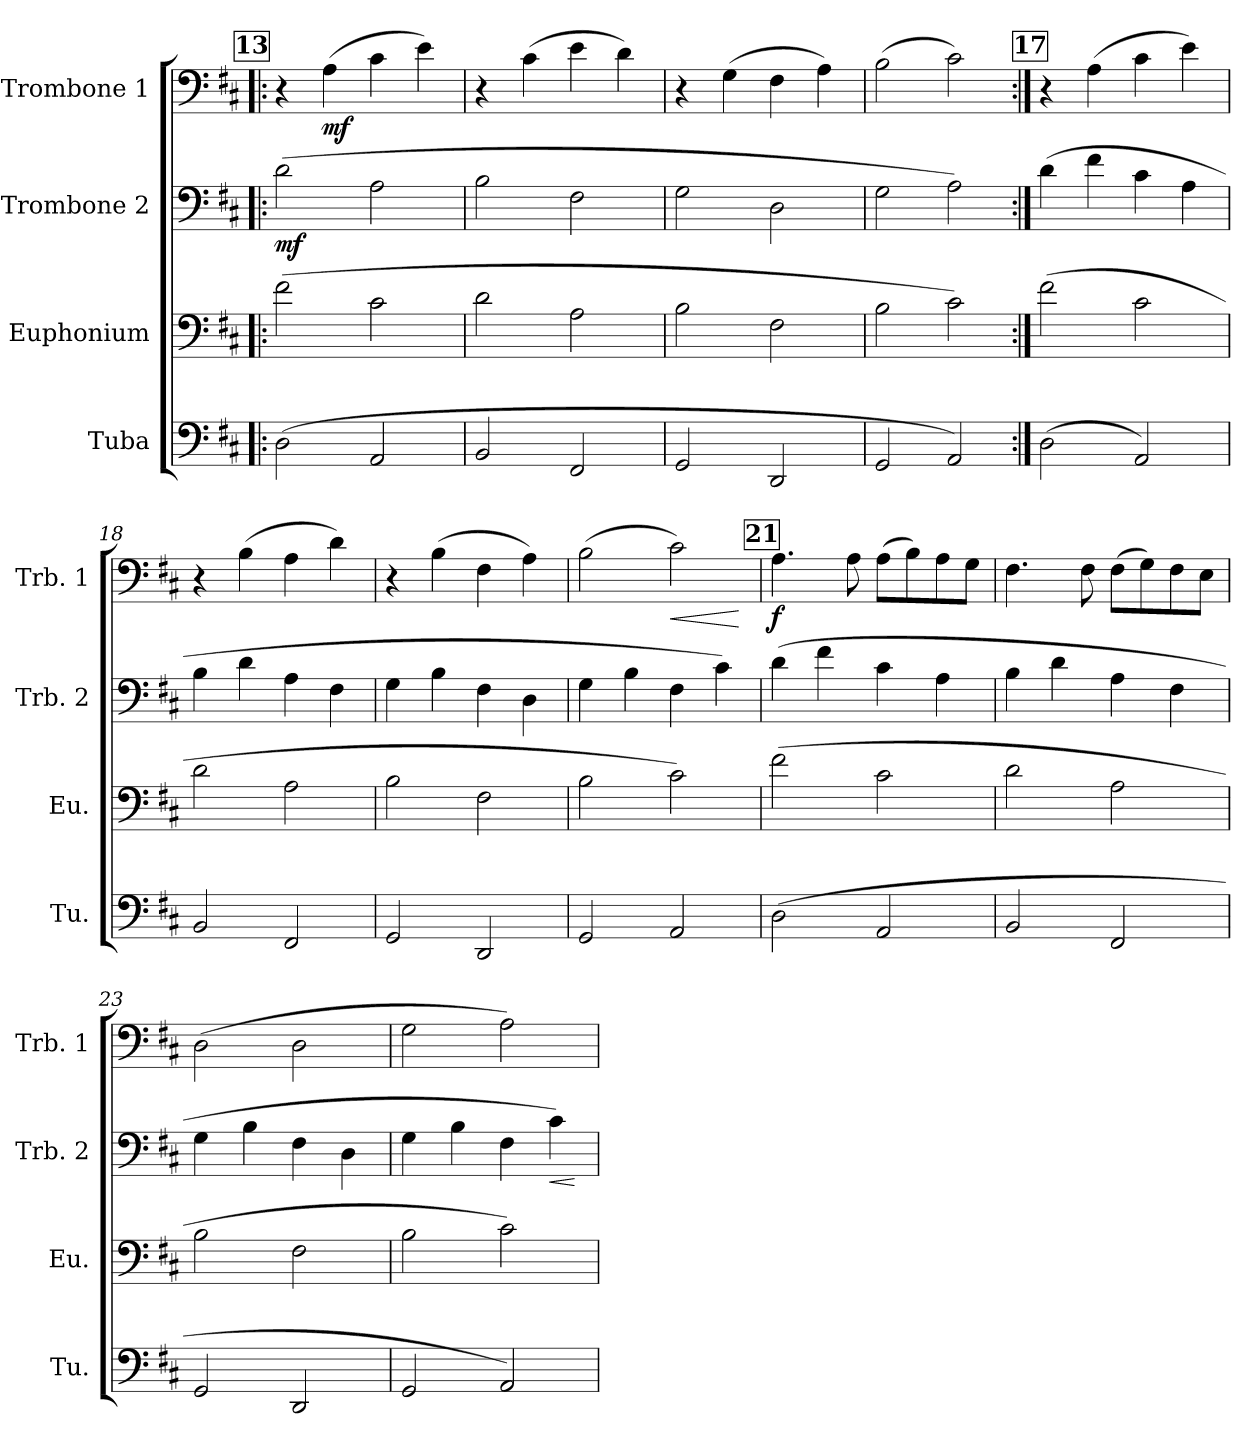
**kern	**kern	**kern	**dynam	**kern	**dynam
*part4	*part3	*part2	*part2	*part1	*part1
*staff4	*staff3	*staff2	*staff2	*staff1	*staff1
*I"Tuba	*I"Euphonium	*I"Trombone 2	*	*I"Trombone 1	*
*I'Tu.	*I'Eu.	*I'Trb. 2	*	*I'Trb. 1	*
!!LO:LB:g=z
*clefF4	*clefF4	*clefF4	*	*clefF4	*
*k[f#c#]	*k[f#c#]	*k[f#c#]	*	*k[f#c#]	*
!!LO:REH:place=s1:a:B:fs=14:t=13
=13!|:	=13!|:	=13!|:	=13!|:	=13!|:	=13!|:
!	!	!	!LO:DY:b	!	!
(2D\	(2f#\	(2d\	mf	4r	.
!	!	!	!	!	!LO:DY:b
.	.	.	.	(4A\	mf
2AA/	2c#\	2A\	.	4c#\	.
.	.	.	.	4e\)	.
=14	=14	=14	=14	=14	=14
2BB/	2d\	2B\	.	4r	.
.	.	.	.	(4c#\	.
2FF#/	2A\	2F#\	.	4e\	.
.	.	.	.	4d\)	.
=15	=15	=15	=15	=15	=15
2GG/	2B\	2G\	.	4r	.
.	.	.	.	(4G\	.
2DD/	2F#\	2D\	.	4F#\	.
.	.	.	.	4A\)	.
=16	=16	=16	=16	=16	=16
2GG/	2B\	2G\	.	(2B\	.
2AA/)	2c#\)	2A\)	.	2c#\)	.
!!LO:LB:g=z
!!LO:REH:place=s1:a:B:fs=14:t=17
=17:|!	=17:|!	=17:|!	=17:|!	=17:|!	=17:|!
(2D\	(2f#\	(4d\	.	4r	.
.	.	4f#\	.	(4A\	.
2AA/)	2c#\	4c#\	.	4c#\	.
.	.	4A\	.	4e\)	.
=18	=18	=18	=18	=18	=18
2BB/	2d\	4B\	.	4r	.
.	.	4d\	.	(4B\	.
2FF#/	2A\	4A\	.	4A\	.
.	.	4F#\	.	4d\)	.
=19	=19	=19	=19	=19	=19
2GG/	2B\	4G\	.	4r	.
.	.	4B\	.	(4B\	.
2DD/	2F#\	4F#\	.	4F#\	.
.	.	4D\	.	4A\)	.
=20	=20	=20	=20	=20	=20
2GG/	2B\	4G\	.	(2B\	.
.	.	4B\	.	.	.
!	!	!	!	!	!LO:HP:b
2AA/	2c#\)	4F#\	.	2c#\)	<
.	.	4c#\)	.	.	.
.	.	.	.	.	[
!!LO:PB:g=z
!!LO:REH:place=s1:a:B:fs=14:t=21
=21	=21	=21	=21	=21	=21
!	!	!	!	!	!LO:DY:b
(2D\	(2f#\	(4d\	.	4.A\	f
.	.	4f#\	.	.	.
.	.	.	.	8A\	.
2AA/	2c#\	4c#\	.	(8A\L	.
.	.	.	.	8B\)	.
.	.	4A\	.	8A\	.
.	.	.	.	8G\J	.
=22	=22	=22	=22	=22	=22
2BB/	2d\	4B\	.	4.F#\	.
.	.	4d\	.	.	.
.	.	.	.	8F#\	.
2FF#/	2A\	4A\	.	(8F#\L	.
.	.	.	.	8G\)	.
.	.	4F#\	.	8F#\	.
.	.	.	.	8E\J	.
=23	=23	=23	=23	=23	=23
2GG/	2B\	4G\	.	(2D\	.
.	.	4B\	.	.	.
2DD/	2F#\	4F#\	.	2D\	.
.	.	4D\	.	.	.
=24	=24	=24	=24	=24	=24
2GG/	2B\	4G\	.	2G\	.
.	.	4B\	.	.	.
2AA/)	2c#\)	4F#\	.	2A\)	.
!	!	!	!LO:HP:b	!	!
.	.	4c#\)	<	.	.
.	.	.	[	.	.
=	=	=	=	=	=
*-	*-	*-	*-	*-	*-
